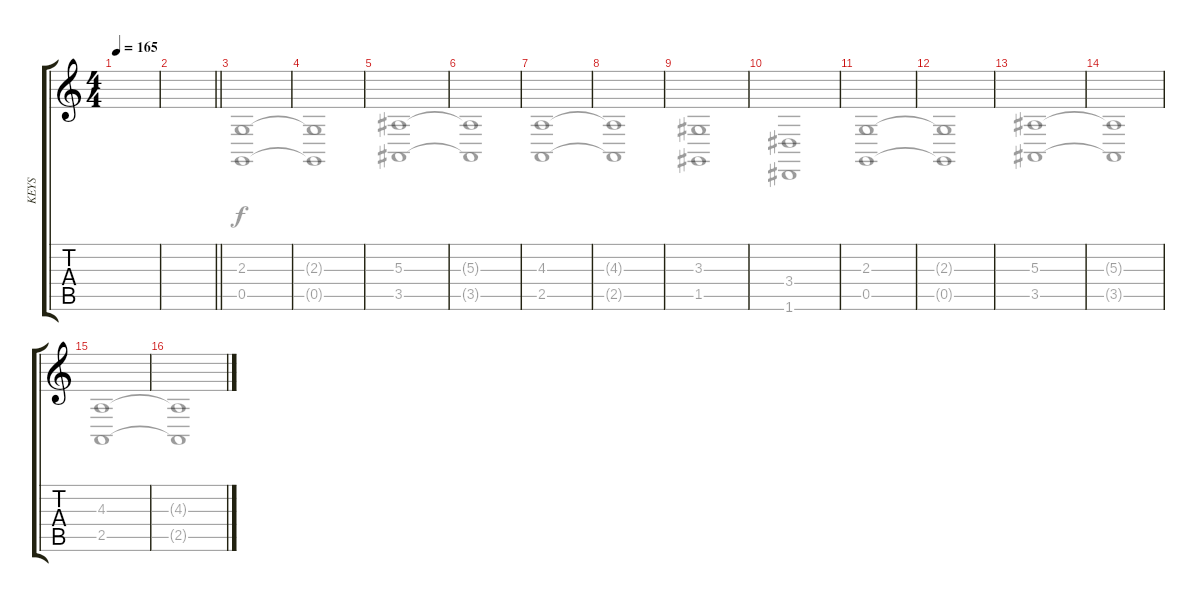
\track ("KEYS" "KEYS") {instrument stringensemble1}
\staff {score tabs}
\tuning (D4 A3 F3 C3 G2 D2) {hide}
\voice
\ts (4 4)
\tempo 165
\clef g2
\ks c
|
\barLineRight lightlight
|
|
|
|
|
|
|
|
|
|
|
|
|
|
\voice
\clef g2
\ks c
|
\barLineRight lightlight
|
(2.3 0.5).1 |
(2.3{t} 0.5{t}).1 |
(5.3 3.5).1 |
(5.3{t} 3.5{t}).1 |
(4.3 2.5).1 |
(4.3{t} 2.5{t}).1 |
(3.3 1.5).1 |
(3.4 1.6).1 |
(2.3 0.5).1 |
(2.3{t} 0.5{t}).1 |
(5.3 3.5).1 |
(5.3{t} 3.5{t}).1 |
(4.3 2.5).1 |
(4.3{t} 2.5{t}).1
